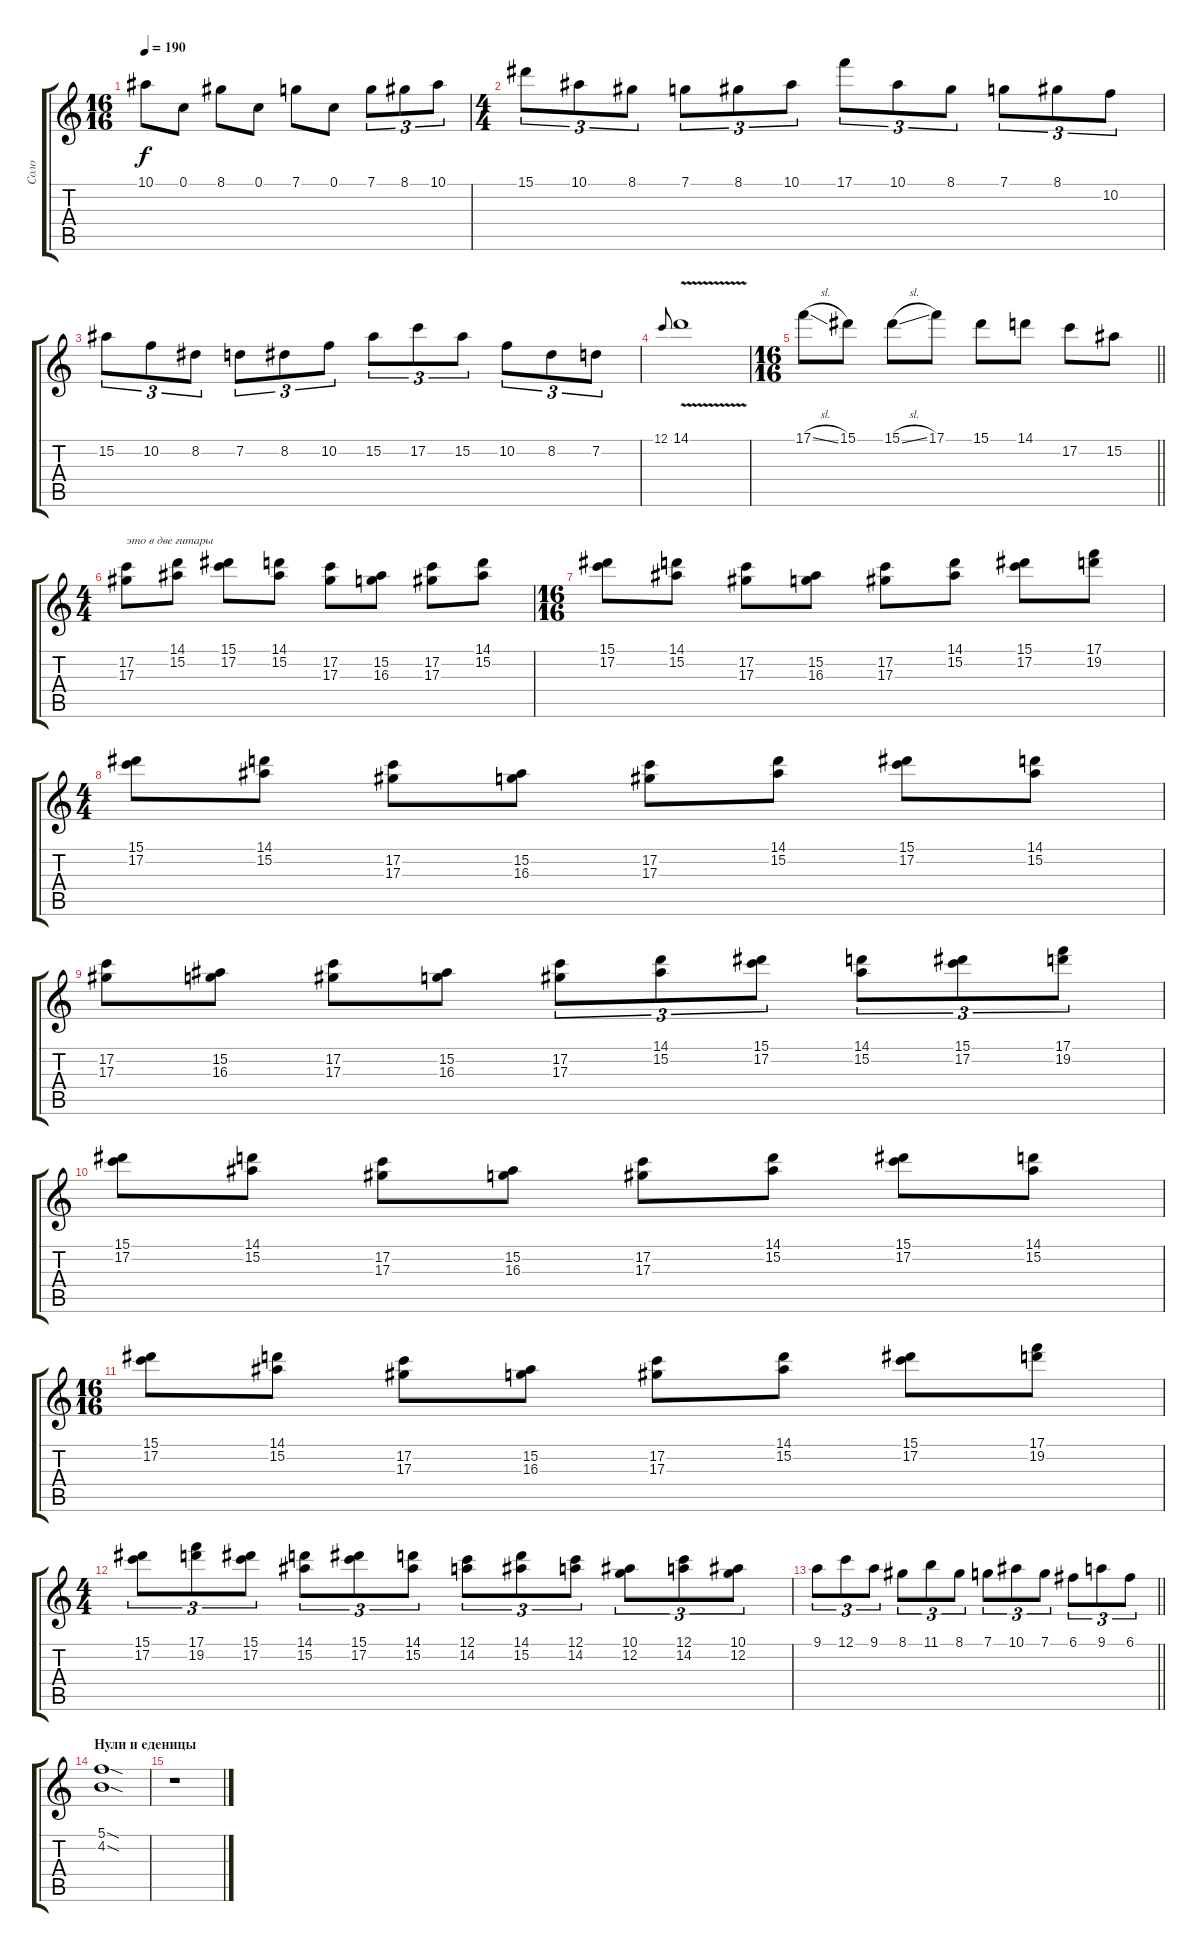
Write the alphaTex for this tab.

\track ("Соло" "Соло") {instrument distortionguitar}
\staff {score tabs}
\tuning (C4 G3 Eb3 Bb2 F2 C2) {hide}
\ts (16 16)
\tempo 190
\clef g2
\ks c
10.1.8{dy f} 0.1.8 8.1.8 0.1.8 7.1.8 0.1.8 7.1.8{tu (3 2)} 8.1.8{tu (3 2)} 10.1.8{tu (3 2)} |
\ts (4 4)
15.1.8{tu (3 2)} 10.1.8{tu (3 2)} 8.1.8{tu (3 2)} 7.1.8{tu (3 2)} 8.1.8{tu (3 2)} 10.1.8{tu (3 2)} 17.1.8{tu (3 2)} 10.1.8{tu (3 2)} 8.1.8{tu (3 2)} 7.1.8{tu (3 2)} 8.1.8{tu (3 2)} 10.2.8{tu (3 2)} |
15.2.8{tu (3 2)} 10.2.8{tu (3 2)} 8.2.8{tu (3 2)} 7.2.8{tu (3 2)} 8.2.8{tu (3 2)} 10.2.8{tu (3 2)} 15.2.8{tu (3 2)} 17.2.8{tu (3 2)} 15.2.8{tu (3 2)} 10.2.8{tu (3 2)} 8.2.8{tu (3 2)} 7.2.8{tu (3 2)} |
12.1.8{gr onbeat} 14.1{v}.1 |
\ts (16 16)
\barLineRight lightlight
17.1{sl}.8 15.1.8 15.1{sl}.8 17.1.8 15.1.8 14.1.8 17.2.8 15.2.8 |
\ts (4 4)
(17.2 17.3).8{txt "это в две гитары"} (14.1 15.2).8 (15.1 17.2).8 (14.1 15.2).8 (17.2 17.3).8 (15.2 16.3).8 (17.2 17.3).8 (14.1 15.2).8 |
\ts (16 16)
(15.1 17.2).8 (14.1 15.2).8 (17.2 17.3).8 (15.2 16.3).8 (17.2 17.3).8 (14.1 15.2).8 (15.1 17.2).8 (17.1 19.2).8 |
\ts (4 4)
(15.1 17.2).8 (14.1 15.2).8 (17.2 17.3).8 (15.2 16.3).8 (17.2 17.3).8 (14.1 15.2).8 (15.1 17.2).8 (14.1 15.2).8 |
(17.2 17.3).8 (15.2 16.3).8 (17.2 17.3).8 (15.2 16.3).8 (17.2 17.3).8{tu (3 2)} (14.1 15.2).8{tu (3 2)} (15.1 17.2).8{tu (3 2)} (14.1 15.2).8{tu (3 2)} (15.1 17.2).8{tu (3 2)} (17.1 19.2).8{tu (3 2)} |
(15.1 17.2).8 (14.1 15.2).8 (17.2 17.3).8 (15.2 16.3).8 (17.2 17.3).8 (14.1 15.2).8 (15.1 17.2).8 (14.1 15.2).8 |
\ts (16 16)
(15.1 17.2).8 (14.1 15.2).8 (17.2 17.3).8 (15.2 16.3).8 (17.2 17.3).8 (14.1 15.2).8 (15.1 17.2).8 (17.1 19.2).8 |
\ts (4 4)
(15.1 17.2).8{tu (3 2)} (17.1 19.2).8{tu (3 2)} (15.1 17.2).8{tu (3 2)} (14.1 15.2).8{tu (3 2)} (15.1 17.2).8{tu (3 2)} (14.1 15.2).8{tu (3 2)} (12.1 14.2).8{tu (3 2)} (14.1 15.2).8{tu (3 2)} (12.1 14.2).8{tu (3 2)} (10.1 12.2).8{tu (3 2)} (12.1 14.2).8{tu (3 2)} (10.1 12.2).8{tu (3 2)} |
\barLineRight lightlight
9.1.8{tu (3 2)} 12.1.8{tu (3 2)} 9.1.8{tu (3 2)} 8.1.8{tu (3 2)} 11.1.8{tu (3 2)} 8.1.8{tu (3 2)} 7.1.8{tu (3 2)} 10.1.8{tu (3 2)} 7.1.8{tu (3 2)} 6.1.8{tu (3 2)} 9.1.8{tu (3 2)} 6.1.8{tu (3 2)} |
\section ("" "Нули и еденицы")
(5.1{sod} 4.2{sod}).1 |
r.1
